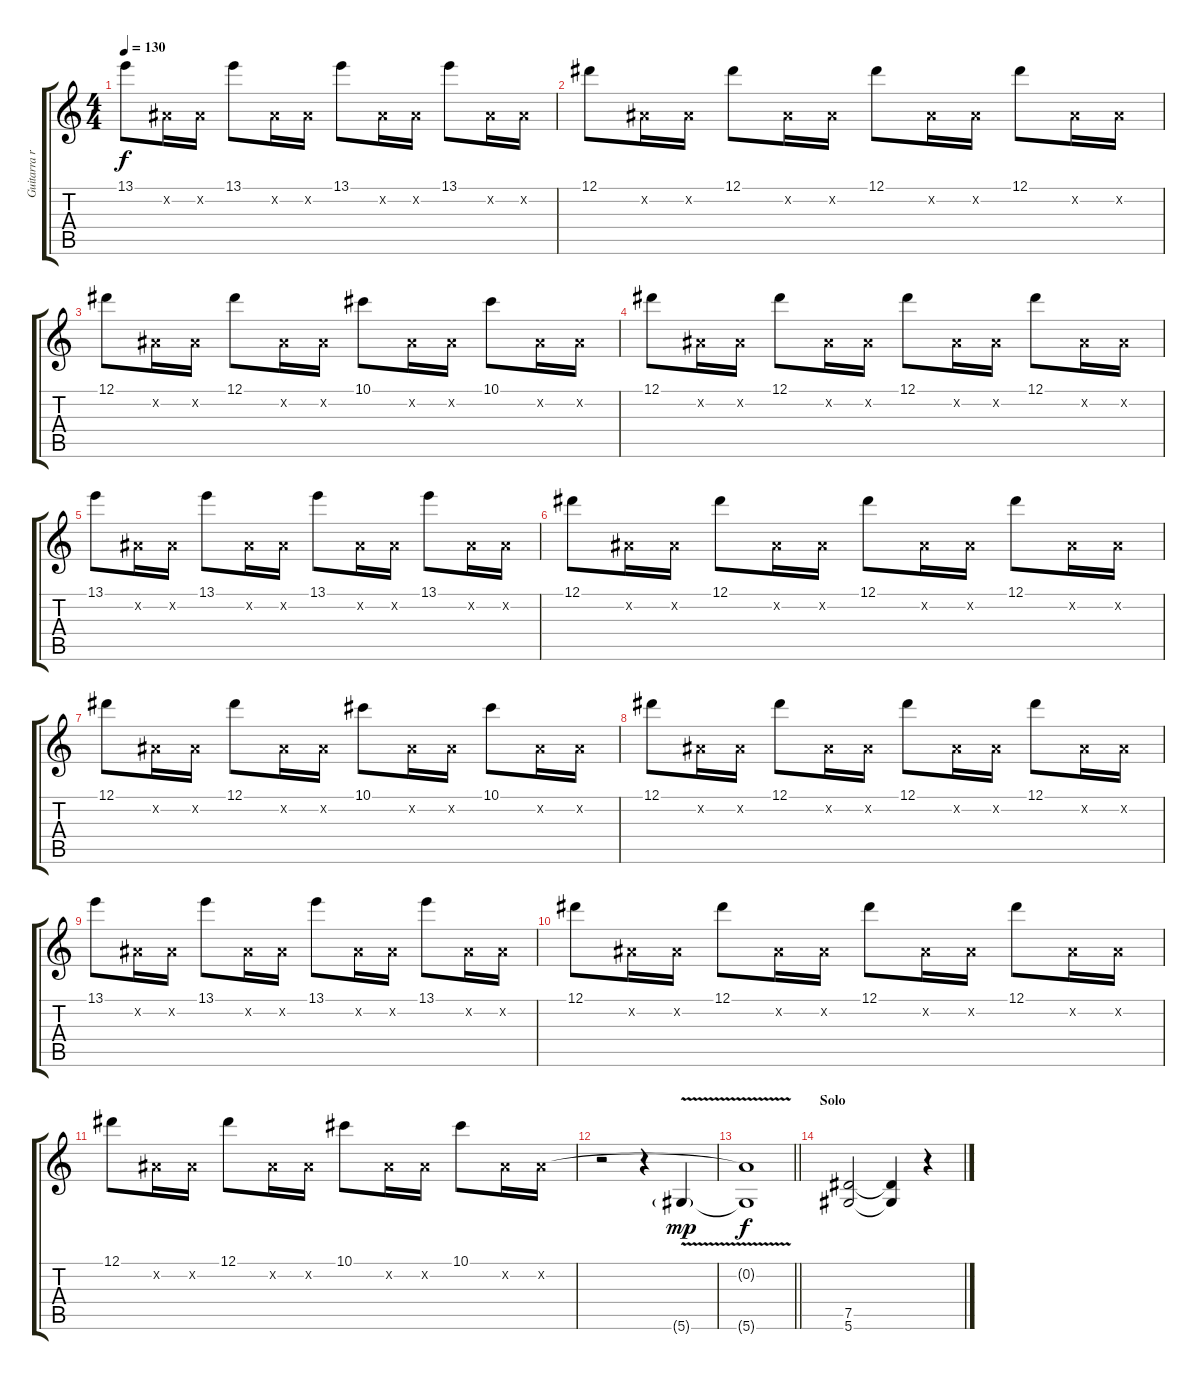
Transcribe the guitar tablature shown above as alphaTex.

\track ("Guitarra ritm. 1 (W. Giardino)" "Guitarra r") {instrument overdrivenguitar}
\staff {score tabs}
\tuning (Eb4 Bb3 Gb3 Db3 Ab2 Eb2) {hide}
\ts (4 4)
\tempo 130
\clef g2
\ks c
13.1.8{dy f} 0.2{x}.16 0.2{x}.16 13.1.8 0.2{x}.16 0.2{x}.16 13.1.8 0.2{x}.16 0.2{x}.16 13.1.8 0.2{x}.16 0.2{x}.16 |
12.1.8 0.2{x}.16 0.2{x}.16 12.1.8 0.2{x}.16 0.2{x}.16 12.1.8 0.2{x}.16 0.2{x}.16 12.1.8 0.2{x}.16 0.2{x}.16 |
12.1.8 0.2{x}.16 0.2{x}.16 12.1.8 0.2{x}.16 0.2{x}.16 10.1.8 0.2{x}.16 0.2{x}.16 10.1.8 0.2{x}.16 0.2{x}.16 |
12.1.8 0.2{x}.16 0.2{x}.16 12.1.8 0.2{x}.16 0.2{x}.16 12.1.8 0.2{x}.16 0.2{x}.16 12.1.8 0.2{x}.16 0.2{x}.16 |
13.1.8 0.2{x}.16 0.2{x}.16 13.1.8 0.2{x}.16 0.2{x}.16 13.1.8 0.2{x}.16 0.2{x}.16 13.1.8 0.2{x}.16 0.2{x}.16 |
12.1.8 0.2{x}.16 0.2{x}.16 12.1.8 0.2{x}.16 0.2{x}.16 12.1.8 0.2{x}.16 0.2{x}.16 12.1.8 0.2{x}.16 0.2{x}.16 |
12.1.8 0.2{x}.16 0.2{x}.16 12.1.8 0.2{x}.16 0.2{x}.16 10.1.8 0.2{x}.16 0.2{x}.16 10.1.8 0.2{x}.16 0.2{x}.16 |
12.1.8 0.2{x}.16 0.2{x}.16 12.1.8 0.2{x}.16 0.2{x}.16 12.1.8 0.2{x}.16 0.2{x}.16 12.1.8 0.2{x}.16 0.2{x}.16 |
13.1.8 0.2{x}.16 0.2{x}.16 13.1.8 0.2{x}.16 0.2{x}.16 13.1.8 0.2{x}.16 0.2{x}.16 13.1.8 0.2{x}.16 0.2{x}.16 |
12.1.8 0.2{x}.16 0.2{x}.16 12.1.8 0.2{x}.16 0.2{x}.16 12.1.8 0.2{x}.16 0.2{x}.16 12.1.8 0.2{x}.16 0.2{x}.16 |
12.1.8 0.2{x}.16 0.2{x}.16 12.1.8 0.2{x}.16 0.2{x}.16 10.1.8 0.2{x}.16 0.2{x}.16 10.1.8 0.2{x}.16 0.2{x}.16 |
r.2 r.4 5.6{v g}.4{dy mp} |
\barLineRight lightlight
(0.2{t} 5.6{t}).1{dy f} |
\section ("" "Solo")
(7.5 5.6).2{volume 15} (7.5{t} 5.6{t}).4 r.4
